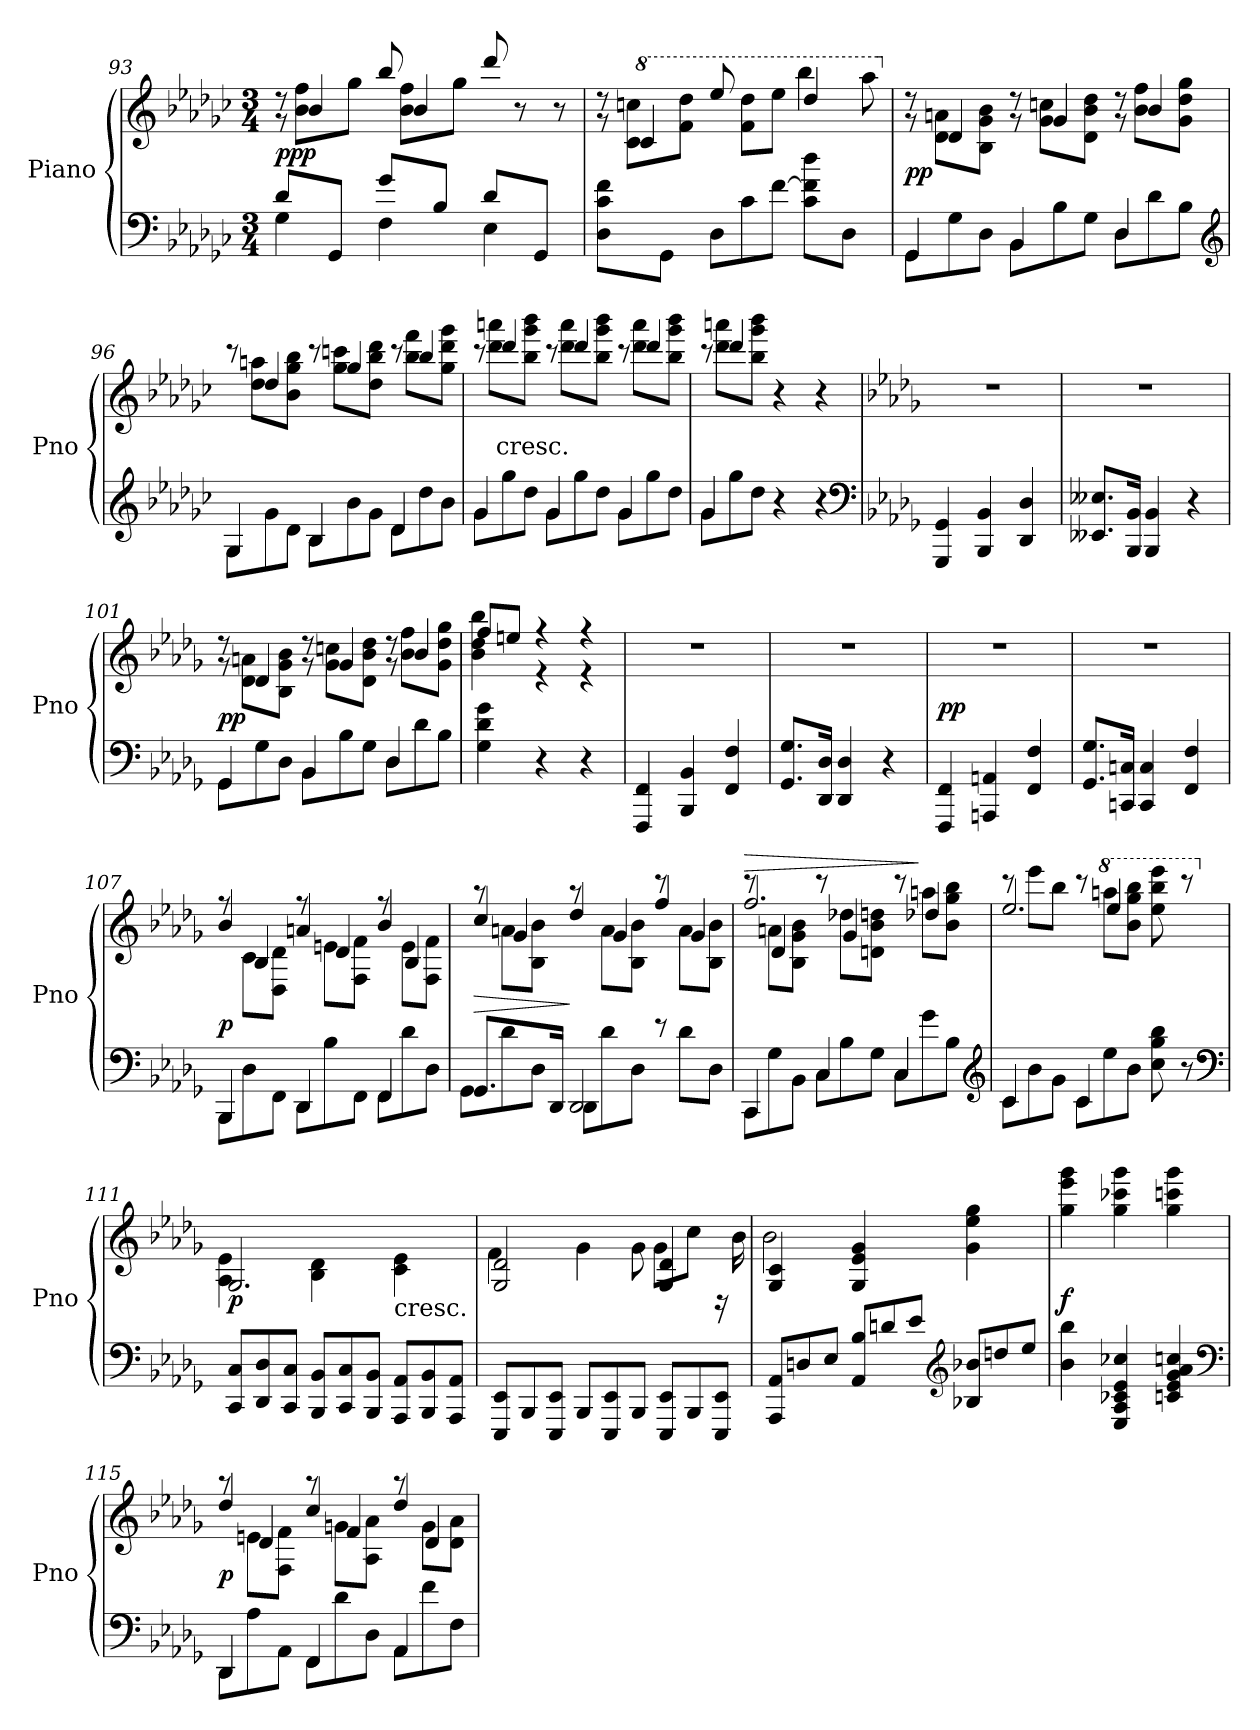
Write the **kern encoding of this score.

**kern	**kern	**dynam
*part1	*part1	*part1
*staff2	*staff1	*staff1/2
*I"Piano	*	*
*I'Pno	*	*
*clefF4	*clefG2	*
*k[b-e-a-d-g-c-]	*k[b-e-a-d-g-c-]	*
*e-:	*e-:	*
*M3/4	*M3/4	*
=93	=93	=93
*^	*	*
*	*	*Xtuplet	*
*	*	*^	*
8d-L	4G-	12r	12r	ppp
.	.	6b-	12b- 12ffL	.
8GG-J	.	.	.	.
.	.	.	12gg-J	.
8g-L	4F	12ryy	12bb-/	.
.	.	6b-	12b- 12ffL	.
8B-J	.	.	.	.
.	.	.	12gg-J	.
8d-L	4E-	4ryy	12ddd-/	.
.	.	.	12r	.
8GG-J	.	.	.	.
.	.	.	12r	.
*v	*v	*	*	*
=94	=94	=94	=94
8D- 8c- 8fL	12r	12r	.
*	*8va	*	*
*	*8va	*	*
.	6cc-	12cc- 12cccnL	.
8GG-J	.	.	.
.	.	12ff 12ddd-J	.
*Xtuplet	*	*	*
12D-L	4ryy	12eee-/	.
12c-	.	12ff 12ddd-L	.
[12fJ	.	12eee-J	.
8c- 8f] 8dd-L	4ddd-	6bbb-	.
8D-J	.	.	.
.	.	12aaa-	.
=95	=95	=95	=95
*^	*	*	*
*	*	*X8va	*	*
4GG-	12GG-L	12r	12r	pp
.	12G-	6d-	12d- 12anL	.
.	12D-J	.	12B- 12g- 12b-J	.
4BB-	12BB-L	12r	12r	.
.	12B-	6g-	12g- 12ccnL	.
.	12G-J	.	12d- 12b- 12dd-J	.
4D-	12D-L	12r	12r	.
.	12d-	6b-	12b- 12ffL	.
.	12B-J	.	12g- 12dd- 12gg-J	.
*clefG2	*	*	*	*
=96	=96	=96	=96	=96
4G-	12G-L	12ryy	12rccc	.
.	12g-	6dd-	12dd- 12aanL	.
.	12d-J	.	12b- 12gg- 12bb-J	.
4B-	12B-L	12ryy	12rccc	.
.	12b-	6gg-	12gg- 12cccnL	.
.	12g-J	.	12dd- 12bb- 12ddd-J	.
4d-	12d-L	12ryy	12rccc	.
.	12dd-	6bb-	12bb- 12fffL	.
.	12b-J	.	12gg- 12ddd- 12ggg-J	.
=97	=97	=97	=97	=97
4g-	12g-L	12ryy	12rccc	.
!	!	!LO:TX:c:t=cresc.	!	!
.	12gg-	6ddd-	12ddd- 12aaanL	.
.	12dd-J	.	12bb- 12ggg- 12bbb-J	.
4g-	12g-L	12ryy	12rccc	.
.	12gg-	6ddd-	12ddd- 12aaaL	.
.	12dd-J	.	12bb- 12ggg- 12bbb-J	.
4g-	12g-L	12ryy	12rccc	.
.	12gg-	6ddd-	12ddd- 12aaaL	.
.	12dd-J	.	12bb- 12ggg- 12bbb-J	.
=98	=98	=98	=98	=98
4g-	12g-L	12ryy	12rccc	.
.	12gg-	6ddd-	12ddd- 12aaanL	.
.	12dd-J	.	12bb- 12ggg- 12bbb-J	.
*	*	*X8va	*	*
4r	2ryy	4r	2ryy	.
4r	.	4r	.	.
*v	*v	*	*	*
*	*v	*v	*
*clefF4	*	*
=99	=99	=99
*k[b-e-a-d-g-]	*k[b-e-a-d-g-]	*
4GGG- 4GG-	2.r	.
4BBB- 4BB-	.	.
4DD- 4D-	.	.
=100	=100	=100
8.EE--X 8.E--XL	2.r	.
16BBB- 16BB-Jk	.	.
4BBB- 4BB-	.	.
4r	.	.
=101	=101	=101
*^	*^	*
4GG-	12GG-L	12r	12r	pp
.	12G-	6d-	12d- 12anL	.
.	12D-J	.	12B- 12g- 12b-J	.
4BB-	12BB-L	12r	12r	.
.	12B-	6g-	12g- 12ccnL	.
.	12G-J	.	12d- 12b- 12dd-J	.
4D-	12D-L	12r	12r	.
.	12d-	6b-	12b- 12ffL	.
.	12B-J	.	12g- 12dd- 12gg-J	.
*v	*v	*	*	*
=102	=102	=102	=102
4G- 4d- 4g-	8ffL	4b- 4dd- 4bb-	.
.	8eenJ	.	.
4r	4r	4r	.
4r	4r	4r	.
*	*v	*v	*
=103	=103	=103
4FFF 4FF	2.r	.
4BBB- 4BB-	.	.
4FF 4F	.	.
=104	=104	=104
8.GG- 8.G-L	2.r	.
16DD- 16D-Jk	.	.
4DD- 4D-	.	.
4r	.	.
=105	=105	=105
4FFF 4FF	2.r	pp
4AAAn 4AAn	.	.
4FF 4F	.	.
=106	=106	=106
8.GG- 8.G-L	2.r	.
16CCn 16CnJk	.	.
4CC 4C	.	.
4FF 4F	.	.
=107	=107	=107
*^	*^	*
*	*	*	*^	*
4BBB-	12BBB-L	12ryy	12r	4b-	p
.	12D-	12c\L	6B-/	.	.
.	12FFJ	12D- 12d-J	.	.	.
4DD-	12DD-L	12ryy	12r	4an	.
.	12B-	12en\L	6d-/	.	.
.	12FFJ	12F 12fJ	.	.	.
4FF	12FFL	12ryy	12r	4b-	.
.	12d-	12e\L	6B-/	.	.
.	12D-J	12F 12fJ	.	.	.
=108	=108	=108	=108	=108	=108
!	!	!	!	!	!LO:HP:b
8.GG-L	12GG-L	12ryy	12r	4cc	>
.	12d-	12an\L	6g-/	.	.
.	12D-J	12B- 12b-J	.	.	.
16DD-Jk	.	.	.	.	.
2DD-	12DD-L	12ryy	12r	4dd-	]
.	12d-	12a\L	6g-/	.	.
.	12D-J	12B- 12b-J	.	.	.
.	12re	12ryy	12r	4ff	.
.	12d-L	12a\L	6g-/	.	.
.	12D-J	12B- 12b-J	.	.	.
=109	=109	=109	=109	=109	=109
!	!	!	!	!	!LO:HP:a
4CC	12CCL	12ryy	12r	2.ff	>
.	12G-	12an\L	6d-/	.	.
.	12BB-J	12B- 12g- 12b-J	.	.	.
4C	12CL	12ryy	12r	.	.
.	12B-	12dd-X\L	6g-/	.	.
.	12G-J	12dn 12b- 12ddnJ	.	.	.
4C	12CL	12ryy	12r	.	.
.	12g-	12aan\L	6dd-X/	.	]
.	12B-J	12b- 12gg- 12bb-J	.	.	.
*clefG2	*	*	*	*	*
=110	=110	=110	=110	=110	=110
4c	12cL	12r	4ryy	2.ee-	.
.	12b-	12eee-\L	.	.	.
.	12g-J	12bb-J	.	.	.
4c	12cL	12ryy	12r	.	.
*	*	*8va	*	*	*
.	12ee-	12aaan\L	6eee-/	.	.
.	12b-J	12bb- 12ggg- 12bbb-J	.	.	.
4ryy	8cc 8gg- 8bb-	8eee-\ 8bbb-\ 8eeee-\	4ryy	.	.
.	8r	8r	.	.	.
*v	*v	*	*	*	*
*	*v	*v	*v	*
*clefF4	*	*
=111	=111	=111
*	*X8va	*
*	*^	*
12CC 12CL	2.G-	4A- 4e-	p
12DD- 12D-	.	.	.
12CC 12CJ	.	.	.
12BBB- 12BB-L	.	4B- 4d-	.
12CC 12C	.	.	.
12BBB- 12BB-J	.	.	.
!	!	!LO:TX:c:t=cresc.	!
12AAA- 12AA-L	.	4c 4e-	.
12BBB- 12BB-	.	.	.
12AAA- 12AA-J	.	.	.
=112	=112	=112	=112
12EEE- 12EE-L	2G- 2d-	4f	.
12BBB-	.	.	.
12EEE- 12EE-J	.	.	.
12BBB-L	.	6g-	.
12EEE- 12EE-	.	.	.
12BBB-J	.	12g-	.
12EEE- 12EE-L	4G- 4d-	12g-L	.
12BBB-	.	12ccJ	.
12EEE- 12EE-J	.	24r	.
.	.	24b-	.
=113	=113	=113	=113
12AAA- 12AA-L	4G- 4c	2b-	.
12Dn	.	.	.
12E-J	.	.	.
12AA-/ 12B-/L	4G- 4e- 4g-	.	.
12dn	.	.	.
12e-J	.	.	.
*clefG2	*	*	*
12B-X 12b-XL	4g- 4ee- 4gg-	4ryy	.
12ddn	.	.	.
12ee-J	.	.	.
*	*v	*v	*
=114	=114	=114
4b- 4bb-	4gg- 4eee- 4ggg-	f
4E- 4A- 4c-X 4e- 4cc-X	4gg- 4ccc-X 4ggg-	.
4cn 4e- 4g- 4a- 4ccn	4gg- 4cccn 4ggg-	.
*clefF4	*	*
=115	=115	=115
*^	*^	*
*	*	*	*^	*
4DD-	12DD-L	12ryy	12r	4dd-	p
.	12A-	12en\L	6d-/	.	.
.	12AA-J	12F 12fJ	.	.	.
4FF	12FFL	12ryy	12r	4cc	.
.	12d-	12gn\L	6f/	.	.
.	12D-J	12A- 12a-J	.	.	.
4AA-	12AA-L	12ryy	12r	4dd-	.
.	12f	12g\L	6d-/	.	.
.	12FJ	12d- 12a-J	.	.	.
*v	*v	*	*	*	*
*	*v	*v	*v	*
=	=	=
*-	*-	*-
